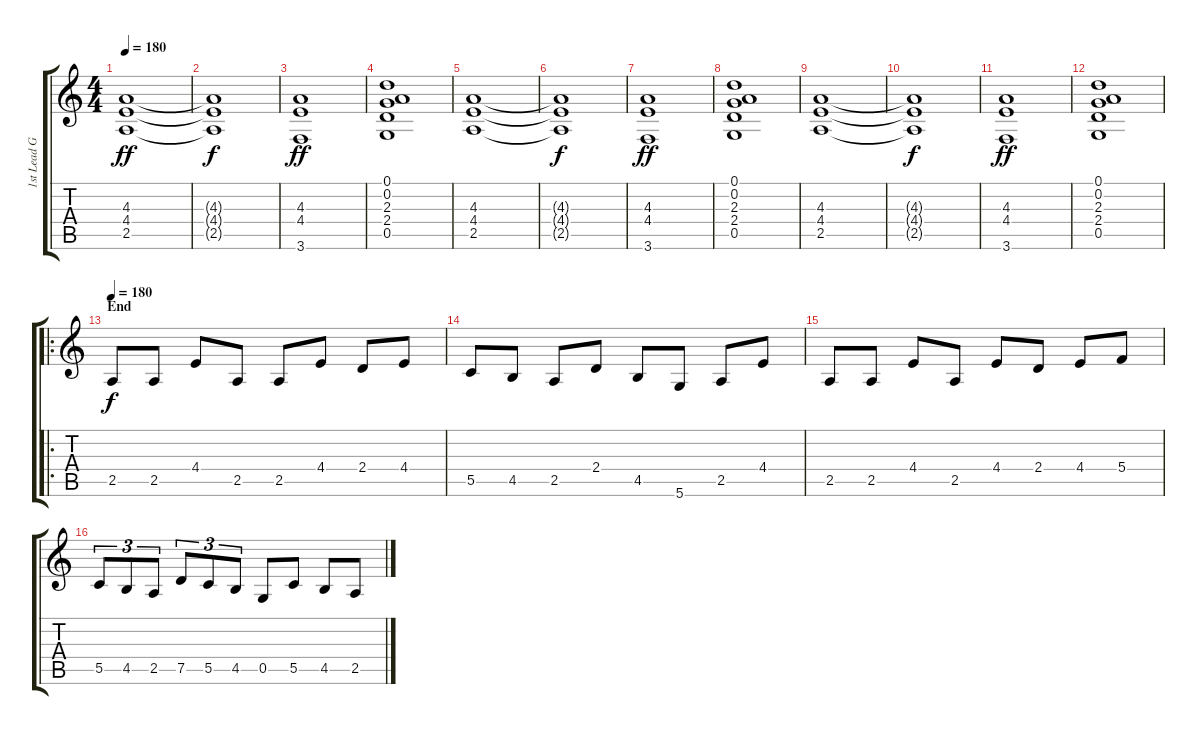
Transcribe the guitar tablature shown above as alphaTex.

\track ("1st Lead Guitar" "1st Lead G") {instrument distortionguitar}
\staff {score tabs}
\tuning (D4 A3 F3 C3 G2 D2) {hide}
\ts (4 4)
\tempo 180
\clef g2
\ks c
(4.3 4.4 2.5).1{dy ff} |
(4.3{t} 4.4{t} 2.5{t}).1{dy f} |
(4.3 4.4 3.6).1{dy ff} |
(0.1 0.2 2.3 2.4 0.5).1 |
(4.3 4.4 2.5).1 |
(4.3{t} 4.4{t} 2.5{t}).1{dy f} |
(4.3 4.4 3.6).1{dy ff} |
(0.1 0.2 2.3 2.4 0.5).1 |
(4.3 4.4 2.5).1 |
(4.3{t} 4.4{t} 2.5{t}).1{dy f} |
(4.3 4.4 3.6).1{dy ff} |
(0.1 0.2 2.3 2.4 0.5).1 |
\ro
\section ("" "End")
\tempo 180
2.5.8{dy f} 2.5.8 4.4.8 2.5.8 2.5.8 4.4.8 2.4.8 4.4.8 |
5.5.8 4.5.8 2.5.8 2.4.8 4.5.8 5.6.8 2.5.8 4.4.8 |
2.5.8 2.5.8 4.4.8 2.5.8 4.4.8 2.4.8 4.4.8 5.4.8 |
5.5.8{tu (3 2)} 4.5.8{tu (3 2)} 2.5.8{tu (3 2)} 7.5.8{tu (3 2)} 5.5.8{tu (3 2)} 4.5.8{tu (3 2)} 0.5.8 5.5.8 4.5.8 2.5.8
